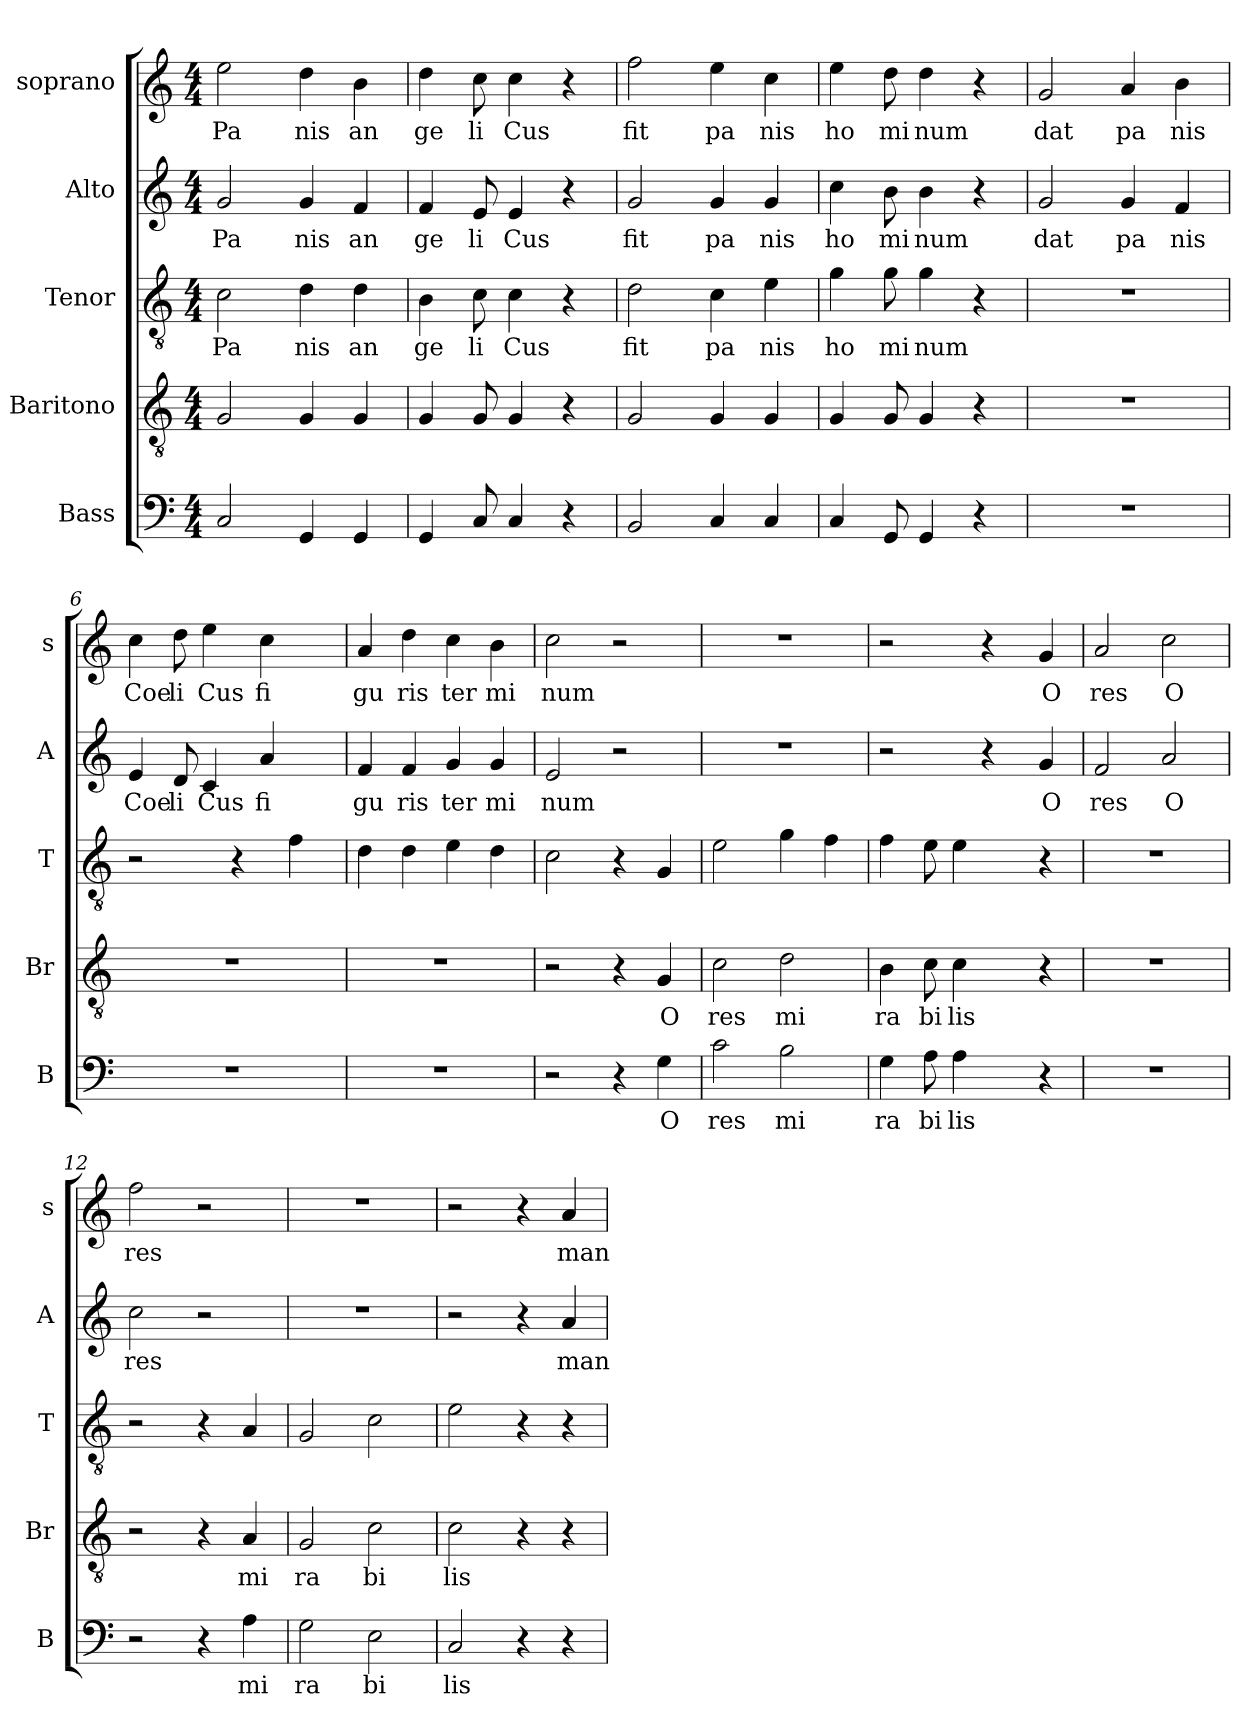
**kern	**text	**kern	**text	**kern	**text	**kern	**text	**kern	**text
*part5	*part5	*part4	*part4	*part3	*part3	*part2	*part2	*part1	*part1
*staff5	*staff5	*staff4	*staff4	*staff3	*staff3	*staff2	*staff2	*staff1	*staff1
*I"Bass	*	*I"Baritono	*	*I"Tenor	*	*I"Alto	*	*I"soprano	*
*I'B	*	*I'Br	*	*I'T	*	*I'A	*	*I's	*
*clefF4	*	*clefGv2	*	*clefGv2	*	*clefG2	*	*clefG2	*
*k[]	*	*k[]	*	*k[]	*	*k[]	*	*k[]	*
*C:	*	*C:	*	*C:	*	*C:	*	*C:	*
*M4/4	*	*M4/4	*	*M4/4	*	*M4/4	*	*M4/4	*
=1	=1	=1	=1	=1	=1	=1	=1	=1	=1
!	!	!	!	!	!LO:LY:b	!	!LO:LY:a	!	!LO:LY:b
2C/	.	2G/	.	2c\	Pa	2g/	Pa	2ee\	Pa
!	!	!	!	!	!LO:LY:b	!	!LO:LY:a	!	!LO:LY:b
4GG/	.	4G/	.	4d\	nis	4g/	nis	4dd\	nis
!	!	!	!	!	!LO:LY:b	!	!LO:LY:a	!	!LO:LY:b
4GG/	.	4G/	.	4d\	an	4f/	an	4b\	an
=2	=2	=2	=2	=2	=2	=2	=2	=2	=2
!	!	!	!	!	!LO:LY:b	!	!LO:LY:a	!	!LO:LY:b
4GG/	.	4G/	.	4B\	ge	4f/	ge	4dd\	ge
!	!	!	!	!	!LO:LY:b:rj	!	!LO:LY:a:rj	!	!LO:LY:b:rj
8C/	.	8G/	.	8c\	li	8e/	li	8cc\	li
!	!	!	!	!	!LO:LY:b	!	!LO:LY:a	!	!LO:LY:b
4C/	.	4G/	.	4c\	Cus	4e/	Cus	4cc\	Cus
4r	.	4r	.	4r	.	4r	.	4r	.
=3	=3	=3	=3	=3	=3	=3	=3	=3	=3
!	!	!	!	!	!LO:LY:b	!	!LO:LY:a	!	!LO:LY:b
2BB/	.	2G/	.	2d\	fit	2g/	fit	2ff\	fit
!	!	!	!	!	!LO:LY:b	!	!LO:LY:a	!	!LO:LY:b
4C/	.	4G/	.	4c\	pa	4g/	pa	4ee\	pa
!	!	!	!	!	!LO:LY:b	!	!LO:LY:a	!	!LO:LY:b
4C/	.	4G/	.	4e\	nis	4g/	nis	4cc\	nis
=4	=4	=4	=4	=4	=4	=4	=4	=4	=4
!	!	!	!	!	!LO:LY:b	!	!LO:LY:a	!	!LO:LY:b
4C/	.	4G/	.	4g\	ho	4cc\	ho	4ee\	ho
!	!	!	!	!	!LO:LY:b	!	!LO:LY:a	!	!LO:LY:b
8GG/	.	8G/	.	8g\	mi	8b\	mi	8dd\	mi
!	!	!	!	!	!LO:LY:b	!	!LO:LY:a	!	!LO:LY:b
4GG/	.	4G/	.	4g\	num	4b\	num	4dd\	num
4r	.	4r	.	4r	.	4r	.	4r	.
=5	=5	=5	=5	=5	=5	=5	=5	=5	=5
!	!	!	!	!	!	!	!LO:LY:a	!	!LO:LY:b
1r	.	1r	.	1r	.	2g/	dat	2g/	dat
!	!	!	!	!	!	!	!LO:LY:a	!	!LO:LY:b
.	.	.	.	.	.	4g/	pa	4a/	pa
!	!	!	!	!	!	!	!LO:LY:a	!	!LO:LY:b
.	.	.	.	.	.	4f/	nis	4b\	nis
=6	=6	=6	=6	=6	=6	=6	=6	=6	=6
!	!	!	!	!	!	!	!LO:LY:a	!	!LO:LY:b
1r	.	1r	.	2r	.	4e/	Coe	4cc\	Coe
!	!	!	!	!	!	!	!LO:LY:a:rj	!	!LO:LY:b:rj
.	.	.	.	.	.	8d/	li	8dd\	li
!	!	!	!	!	!	!	!LO:LY:a	!	!LO:LY:b
.	.	.	.	.	.	4c/	Cus	4ee\	Cus
.	.	.	.	4r	.	.	.	.	.
!	!	!	!	!	!	!	!LO:LY:a:rj	!	!LO:LY:b:rj
.	.	.	.	.	.	4a/	fi	4cc\	fi
.	.	.	.	4f\	.	.	.	.	.
.	.	.	.	.	.	8ryy	.	8ryy	.
!!LO:LB:g=z
=7	=7	=7	=7	=7	=7	=7	=7	=7	=7
!	!	!	!	!	!	!	!LO:LY:a	!	!LO:LY:b
1r	.	1r	.	4d\	.	4f/	gu	4a/	gu
!	!	!	!	!	!	!	!LO:LY:a	!	!LO:LY:b
.	.	.	.	4d\	.	4f/	ris	4dd\	ris
!	!	!	!	!	!	!	!LO:LY:a	!	!LO:LY:b
.	.	.	.	4e\	.	4g/	ter	4cc\	ter
!	!	!	!	!	!	!	!LO:LY:a	!	!LO:LY:b
.	.	.	.	4d\	.	4g/	mi	4b\	mi
=8	=8	=8	=8	=8	=8	=8	=8	=8	=8
!	!	!	!	!	!	!	!LO:LY:a	!	!LO:LY:b
2r	.	2r	.	2c\	.	2e/	num	2cc\	num
4r	.	4r	.	4r	.	2r	.	2r	.
!	!LO:LY:a:rj	!	!LO:LY:b:rj	!	!	!	!	!	!
4G\	O	4G/	O	4G/	.	.	.	.	.
=9	=9	=9	=9	=9	=9	=9	=9	=9	=9
!	!LO:LY:a	!	!LO:LY:b	!	!	!	!	!	!
2c\	res	2c\	res	2e\	.	1r	.	1r	.
!	!LO:LY:a	!	!LO:LY:b	!	!	!	!	!	!
2B\	mi	2d\	mi	4g\	.	.	.	.	.
.	.	.	.	4f\	.	.	.	.	.
=10	=10	=10	=10	=10	=10	=10	=10	=10	=10
!	!LO:LY:a	!	!LO:LY:b	!	!	!	!	!	!
4G\	ra	4B\	ra	4f\	.	2r	.	2r	.
!	!LO:LY:a	!	!LO:LY:b	!	!	!	!	!	!
8A\	bi	8c\	bi	8e\	.	.	.	.	.
!	!LO:LY:a	!	!LO:LY:b	!	!	!	!	!	!
4A\	lis	4c\	lis	4e\	.	.	.	.	.
.	.	.	.	.	.	4r	.	4r	.
8ryy	.	8ryy	.	8ryy	.	.	.	.	.
!	!	!	!	!	!	!	!LO:LY:a:rj	!	!LO:LY:b:rj
4r	.	4r	.	4r	.	4g/	O	4g/	O
=11	=11	=11	=11	=11	=11	=11	=11	=11	=11
!	!	!	!	!	!	!	!LO:LY:a	!	!LO:LY:b
1r	.	1r	.	1r	.	2f/	res	2a/	res
!	!	!	!	!	!	!	!LO:LY:a:rj	!	!LO:LY:b:rj
.	.	.	.	.	.	2a/	O	2cc\	O
=12	=12	=12	=12	=12	=12	=12	=12	=12	=12
!	!	!	!	!	!	!	!LO:LY:a	!	!LO:LY:b
2r	.	2r	.	2r	.	2cc\	res	2ff\	res
4r	.	4r	.	4r	.	2r	.	2r	.
!	!LO:LY:a	!	!LO:LY:b	!	!	!	!	!	!
4A\	mi	4A/	mi	4A/	.	.	.	.	.
=13	=13	=13	=13	=13	=13	=13	=13	=13	=13
!	!LO:LY:a	!	!LO:LY:b	!	!	!	!	!	!
2G\	ra	2G/	ra	2G/	.	1r	.	1r	.
!	!LO:LY:a	!	!LO:LY:b	!	!	!	!	!	!
2E\	bi	2c\	bi	2c\	.	.	.	.	.
=14	=14	=14	=14	=14	=14	=14	=14	=14	=14
!	!LO:LY:a	!	!LO:LY:b	!	!	!	!	!	!
2C/	lis	2c\	lis	2e\	.	2r	.	2r	.
4r	.	4r	.	4r	.	4r	.	4r	.
!	!	!	!	!	!	!	!LO:LY:a	!	!LO:LY:b
4r	.	4r	.	4r	.	4a/	man	4a/	man
=	=	=	=	=	=	=	=	=	=
*-	*-	*-	*-	*-	*-	*-	*-	*-	*-
